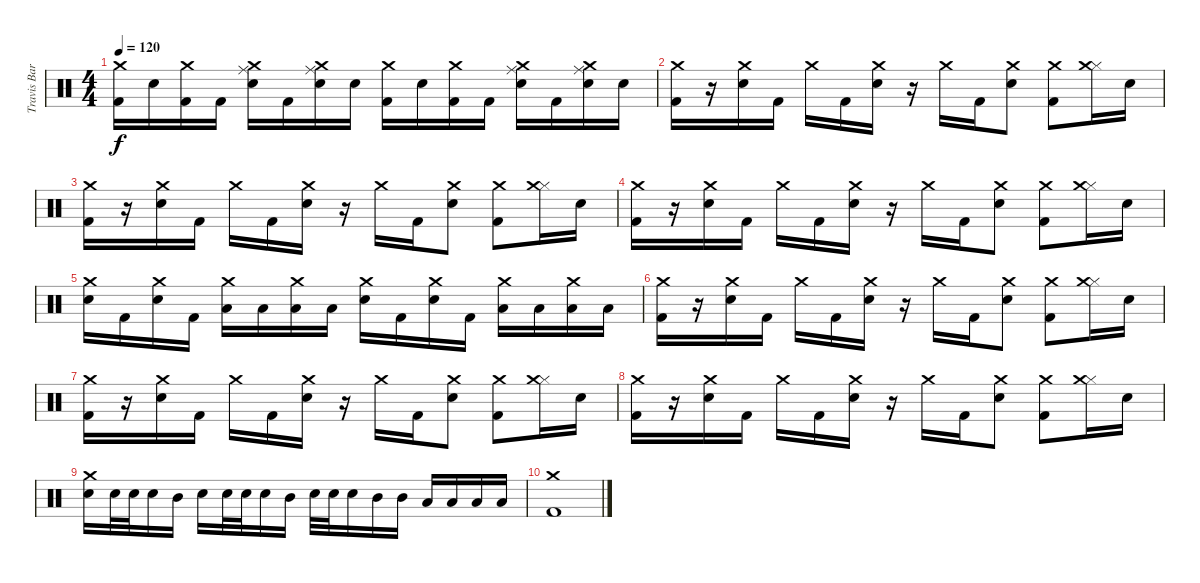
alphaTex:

\track ("Travis Barker" "Travis Bar") {instrument percussion}
\staff {score}
\articulation defaults
\ts (4 4)
\tempo 120
\clef neutral
\ks c
("Kick (hit) 2" "Crash medium (hit)").16{dy f} "Electric Snare (hit)".16 ("Kick (hit) 2" "Crash medium (hit)").16 "Kick (hit) 2".16 ("Electric Snare (hit)" "Ride (middle)" "Crash medium (hit)").16 "Kick (hit) 2".16 ("Electric Snare (hit)" "Ride (middle)" "Crash medium (hit)").16 "Electric Snare (hit)".16 ("Kick (hit) 2" "Crash medium (hit)").16 "Electric Snare (hit)".16 ("Kick (hit) 2" "Crash medium (hit)").16 "Kick (hit) 2".16 ("Electric Snare (hit)" "Ride (middle)" "Crash medium (hit)").16 "Kick (hit) 2".16 ("Electric Snare (hit)" "Ride (middle)" "Crash medium (hit)").16 "Electric Snare (hit)".16 |
("Kick (hit) 2" "Crash medium (hit)").16 r.16 ("Electric Snare (hit)" "Crash medium (hit)").16 "Kick (hit) 2".16 "Crash medium (hit)".16 "Kick (hit) 2".16 ("Electric Snare (hit)" "Crash medium (hit)").16 r.16 "Crash medium (hit)".16 "Kick (hit) 2".16 ("Electric Snare (hit)" "Crash medium (hit)").8 ("Kick (hit) 2" "Crash medium (hit)").8 ("Hi-Hat (closed)" "Crash medium (hit)").16 "Electric Snare (hit)".16 |
("Kick (hit) 2" "Crash medium (hit)").16 r.16 ("Electric Snare (hit)" "Crash medium (hit)").16 "Kick (hit) 2".16 "Crash medium (hit)".16 "Kick (hit) 2".16 ("Electric Snare (hit)" "Crash medium (hit)").16 r.16 "Crash medium (hit)".16 "Kick (hit) 2".16 ("Electric Snare (hit)" "Crash medium (hit)").8 ("Kick (hit) 2" "Crash medium (hit)").8 ("Hi-Hat (closed)" "Crash medium (hit)").16 "Electric Snare (hit)".16 |
("Kick (hit) 2" "Crash medium (hit)").16 r.16 ("Electric Snare (hit)" "Crash medium (hit)").16 "Kick (hit) 2".16 "Crash medium (hit)".16 "Kick (hit) 2".16 ("Electric Snare (hit)" "Crash medium (hit)").16 r.16 "Crash medium (hit)".16 "Kick (hit) 2".16 ("Electric Snare (hit)" "Crash medium (hit)").8 ("Kick (hit) 2" "Crash medium (hit)").8 ("Hi-Hat (closed)" "Crash medium (hit)").16 "Electric Snare (hit)".16 |
("Electric Snare (hit)" "Crash medium (hit)").16 "Kick (hit) 2".16 ("Electric Snare (hit)" "Crash medium (hit)").16 "Kick (hit) 2".16 ("Low Tom (hit)" "Crash medium (hit)").16 "Low Tom (hit)".16 ("Low Floor Tom (hit)" "Crash medium (hit)").16 "Low Floor Tom (hit)".16 ("Electric Snare (hit)" "Crash medium (hit)").16 "Kick (hit) 2".16 ("Electric Snare (hit)" "Crash medium (hit)").16 "Kick (hit) 2".16 ("Low Tom (hit)" "Crash medium (hit)").16 "Low Tom (hit)".16 ("Low Floor Tom (hit)" "Crash medium (hit)").16 "Low Floor Tom (hit)".16 |
("Kick (hit) 2" "Crash medium (hit)").16 r.16 ("Electric Snare (hit)" "Crash medium (hit)").16 "Kick (hit) 2".16 "Crash medium (hit)".16 "Kick (hit) 2".16 ("Electric Snare (hit)" "Crash medium (hit)").16 r.16 "Crash medium (hit)".16 "Kick (hit) 2".16 ("Electric Snare (hit)" "Crash medium (hit)").8 ("Kick (hit) 2" "Crash medium (hit)").8 ("Hi-Hat (closed)" "Crash medium (hit)").16 "Electric Snare (hit)".16 |
("Kick (hit) 2" "Crash medium (hit)").16 r.16 ("Electric Snare (hit)" "Crash medium (hit)").16 "Kick (hit) 2".16 "Crash medium (hit)".16 "Kick (hit) 2".16 ("Electric Snare (hit)" "Crash medium (hit)").16 r.16 "Crash medium (hit)".16 "Kick (hit) 2".16 ("Electric Snare (hit)" "Crash medium (hit)").8 ("Kick (hit) 2" "Crash medium (hit)").8 ("Hi-Hat (closed)" "Crash medium (hit)").16 "Electric Snare (hit)".16 |
("Kick (hit) 2" "Crash medium (hit)").16 r.16 ("Electric Snare (hit)" "Crash medium (hit)").16 "Kick (hit) 2".16 "Crash medium (hit)".16 "Kick (hit) 2".16 ("Electric Snare (hit)" "Crash medium (hit)").16 r.16 "Crash medium (hit)".16 "Kick (hit) 2".16 ("Electric Snare (hit)" "Crash medium (hit)").8 ("Kick (hit) 2" "Crash medium (hit)").8 ("Hi-Hat (closed)" "Crash medium (hit)").16 "Electric Snare (hit)".16 |
("Electric Snare (hit)" "Crash medium (hit)").16 "Electric Snare (hit)".32 "Electric Snare (hit)".32 "Electric Snare (hit)".16 "Mid Tom (hit)".16 "Electric Snare (hit)".16 "Electric Snare (hit)".32 "Electric Snare (hit)".32 "Electric Snare (hit)".16 "Mid Tom (hit)".16 "Electric Snare (hit)".32 "Electric Snare (hit)".32 "Electric Snare (hit)".16 "Mid Tom (hit)".16 "Mid Tom (hit)".16 "Low Tom (hit)".16 "Low Tom (hit)".16 "Low Floor Tom (hit)".16 "Low Floor Tom (hit)".16 |
("Kick (hit) 2" "Crash medium (hit)").1
